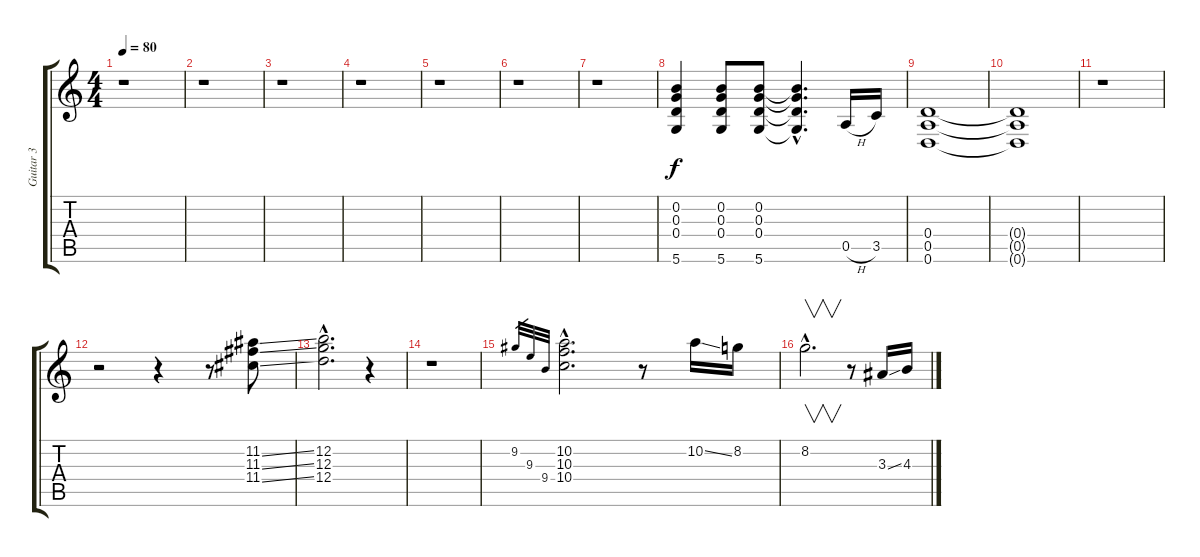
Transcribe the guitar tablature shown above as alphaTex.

\track ("Guitar 3" "Guitar 3") {instrument electricguitarclean}
\staff {score tabs}
\tuning (E4 B3 G3 D3 A2 D2) {hide}
\ts (4 4)
\tempo 80
\clef g2
\ks c
r.1{dy f} |
r.1 |
r.1 |
r.1 |
r.1 |
r.1 |
r.1 |
(0.2 0.3 0.4 5.6).4 (0.2 0.3 0.4 5.6).8 (0.2 0.3 0.4 5.6).8 (0.2{hac t} 0.3{hac t} 0.4{hac t} 5.6{hac t}).4{d} 0.5{h}.16 3.5.16 |
(0.4 0.5 0.6).1 |
(0.4{t} 0.5{t} 0.6{t}).1 |
r.1 |
r.2 r.4 r.8 (11.2{ss} 11.3{ss} 11.4{ss}).8 |
(12.2{hac} 12.3{hac} 12.4{hac}).2{d} r.4 |
r.1 |
9.2.32{gr} 9.3.32{gr} 9.4.32{gr} (10.2{hac} 10.3{hac} 10.4{hac}).2{d} r.8 10.2{ss}.16 8.2.16 |
8.2{hac}.2{v d} r.8 3.3{ss}.16 4.3.16
